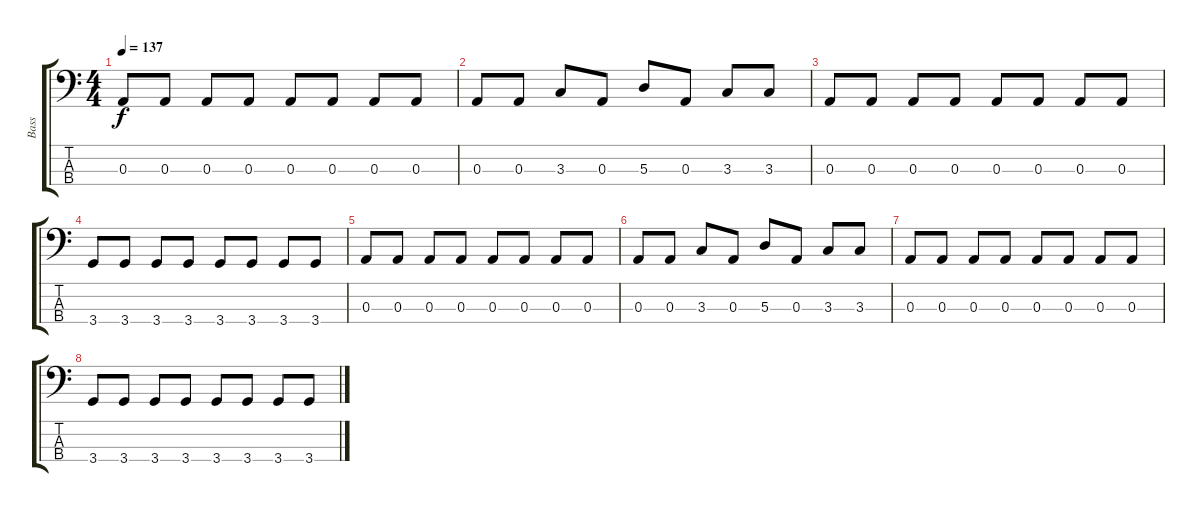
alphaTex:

\track ("Bass" "Bass") {instrument electricbassfinger}
\staff {score tabs}
\tuning (G2 D2 A1 E1) {hide}
\ts (4 4)
\tempo 137
\clef f4
\ks c
0.3.8{dy f} 0.3.8 0.3.8 0.3.8 0.3.8 0.3.8 0.3.8 0.3.8 |
0.3.8 0.3.8 3.3.8 0.3.8 5.3.8 0.3.8 3.3.8 3.3.8 |
0.3.8 0.3.8 0.3.8 0.3.8 0.3.8 0.3.8 0.3.8 0.3.8 |
3.4.8 3.4.8 3.4.8 3.4.8 3.4.8 3.4.8 3.4.8 3.4.8 |
0.3.8 0.3.8 0.3.8 0.3.8 0.3.8 0.3.8 0.3.8 0.3.8 |
0.3.8 0.3.8 3.3.8 0.3.8 5.3.8 0.3.8 3.3.8 3.3.8 |
0.3.8 0.3.8 0.3.8 0.3.8 0.3.8 0.3.8 0.3.8 0.3.8 |
3.4.8 3.4.8 3.4.8 3.4.8 3.4.8 3.4.8 3.4.8 3.4.8
